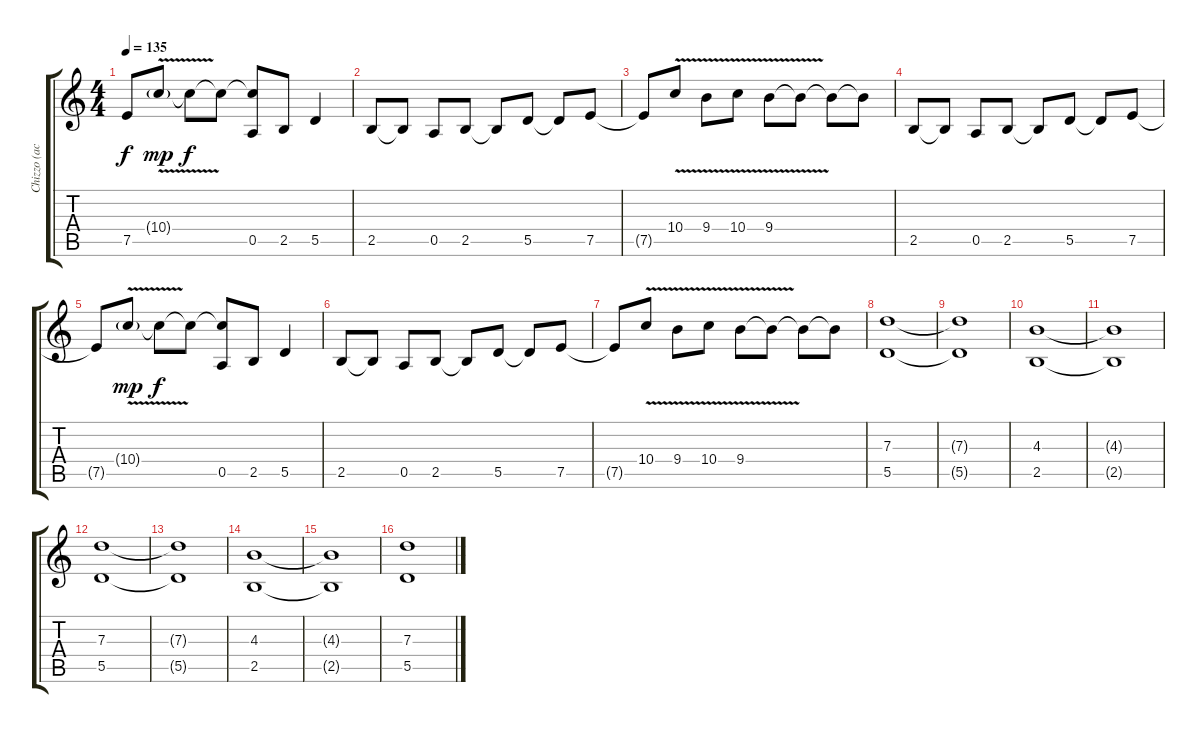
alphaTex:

\track ("Chizzo (acomp.)" "Chizzo (ac") {instrument electricguitarjazz}
\staff {score tabs}
\tuning (E4 B3 G3 D3 A2 E2) {hide}
\ts (4 4)
\tempo 135
\clef g2
\ks c
7.5{t}.8{dy f} 10.4{v g}.8{dy mp} 10.4{t}.8{dy f} 10.4{t}.8 (10.4{t} 0.5).8 2.5.8 5.5.4 |
2.5.8 2.5{t}.8 0.5.8 2.5.8 2.5{t}.8 5.5.8 5.5{t}.8 7.5.8 |
7.5{t}.8 10.4{v}.8 9.4{v}.8 10.4{v}.8 9.4{v}.8 9.4{t}.8 9.4{t}.8 9.4{t}.8 |
2.5.8{instrument distortionguitar} 2.5{t}.8 0.5.8 2.5.8 2.5{t}.8 5.5.8 5.5{t}.8 7.5.8 |
7.5{t}.8 10.4{v g}.8{dy mp} 10.4{t}.8{dy f} 10.4{t}.8 (10.4{t} 0.5).8 2.5.8 5.5.4 |
2.5.8 2.5{t}.8 0.5.8 2.5.8 2.5{t}.8 5.5.8 5.5{t}.8 7.5.8 |
7.5{t}.8 10.4{v}.8 9.4{v}.8 10.4{v}.8 9.4{v}.8 9.4{t}.8 9.4{t}.8 9.4{t}.8 |
(7.3 5.5).1 |
(7.3{t} 5.5{t}).1 |
(4.3 2.5).1 |
(4.3{t} 2.5{t}).1 |
(7.3 5.5).1 |
(7.3{t} 5.5{t}).1 |
(4.3 2.5).1 |
(4.3{t} 2.5{t}).1 |
(7.3 5.5).1
